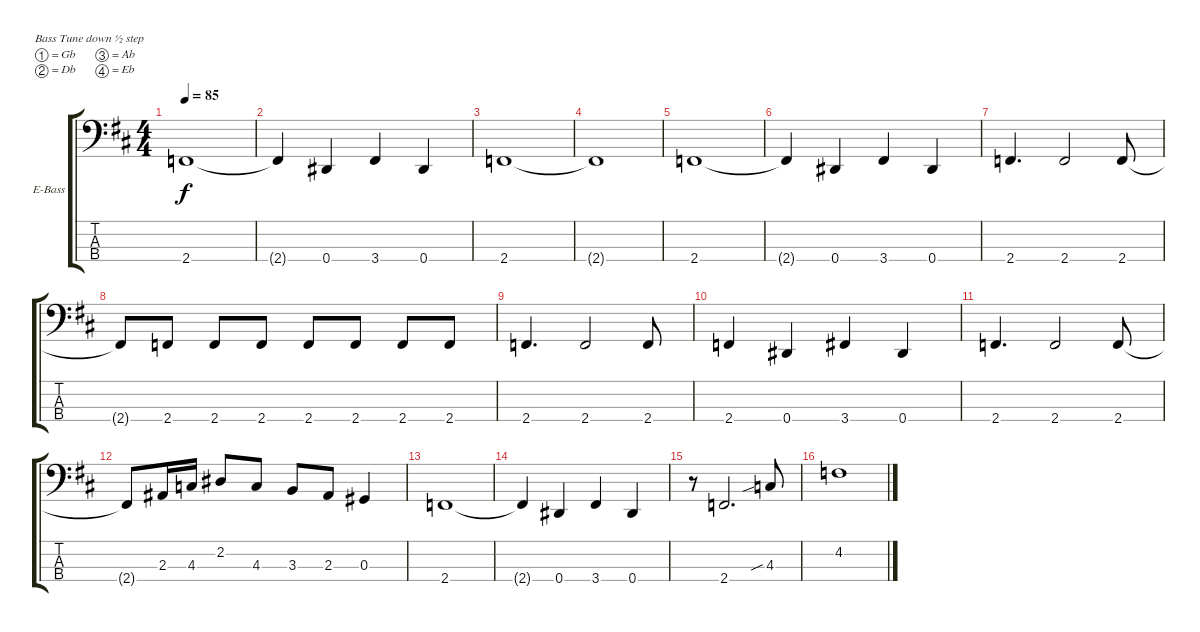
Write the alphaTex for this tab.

\bracketExtendMode groupsimilarinstruments
\firstSystemTrackNameOrientation horizontal
\otherSystemsTrackNameOrientation horizontal
\track ("Bass" "E-Bass") {instrument electricbassfinger}
\staff {score tabs}
\tuning (Gb2 Db2 Ab1 Eb1)
\ts (4 4)
\section ("" " ")
\tempo 85
\clef f4
\ks d
2.4.1{dy f} |
2.4{t}.4 0.4.4 3.4.4 0.4.4 |
2.4.1 |
2.4{t}.1 |
2.4.1 |
2.4{t}.4 0.4.4 3.4.4 0.4.4 |
2.4.4{d} 2.4.2 2.4.8 |
2.4{t}.8 2.4.8 2.4.8 2.4.8 2.4.8 2.4.8 2.4.8 2.4.8 |
2.4.4{d} 2.4.2 2.4.8 |
2.4.4 0.4.4 3.4.4 0.4.4 |
2.4.4{d} 2.4.2 2.4.8 |
2.4{t}.8 2.3.16 4.3.16 2.2.8 4.3.8 3.3.8 2.3.8 0.3.4 |
2.4.1 |
2.4{t}.4 0.4.4 3.4.4 0.4.4 |
r.8 2.4.2{d} 4.3{sib}.8 |
4.2.1
